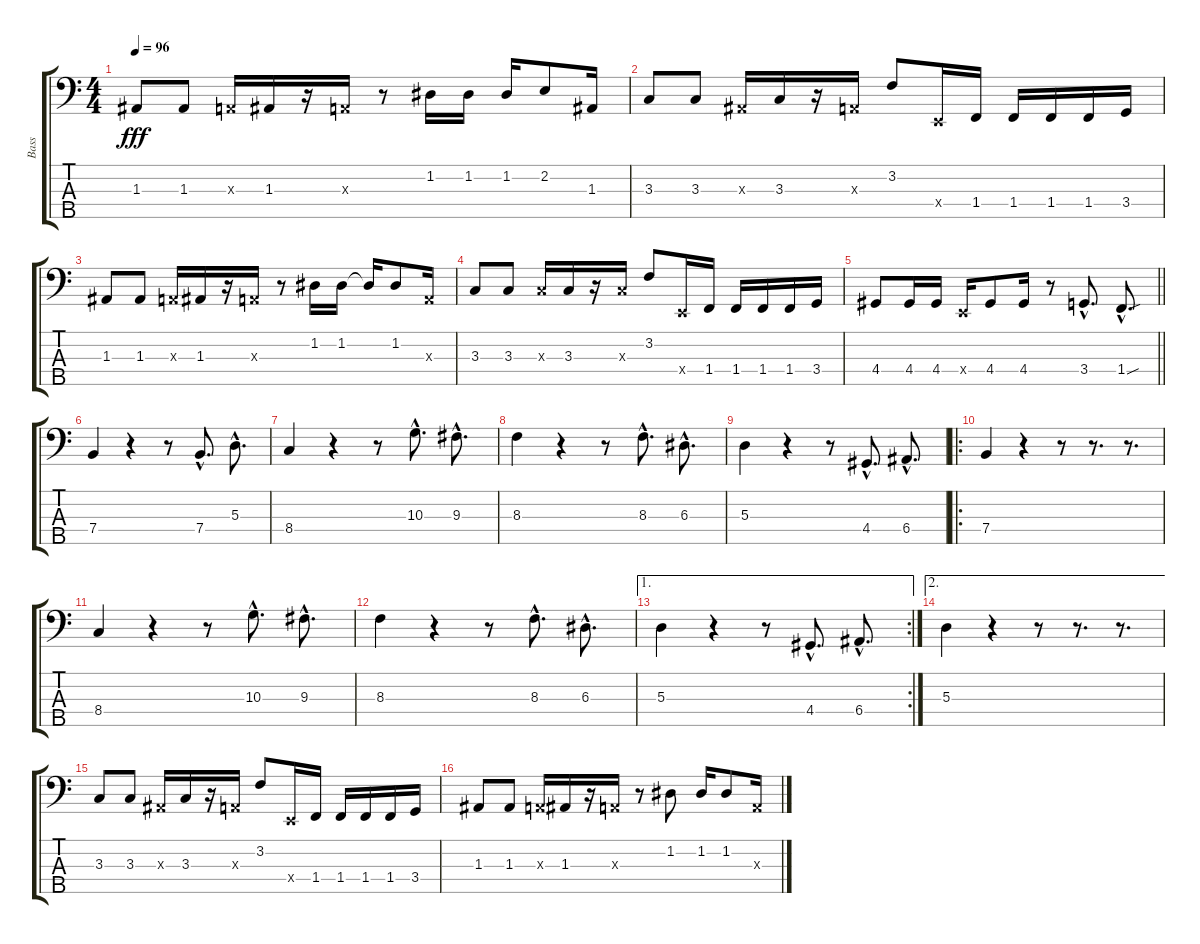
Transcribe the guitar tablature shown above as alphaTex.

\track ("Bass" "Bass") {instrument electricbasspick}
\staff {score tabs}
\tuning (G2 D2 A1 E1 B0) {hide}
\ts (4 4)
\tempo 96
\clef f4
\ks c
1.3.8{dy fff} 1.3.8 0.3{x}.16 1.3.16 r.16 0.3{x}.16 r.8 1.2.16 1.2.16 1.2.16 2.2.8 1.3.16 |
3.3.8 3.3.8 1.3{x}.16 3.3.16 r.16 0.3{x}.16 3.2.8 0.4{x}.16 1.4.16 1.4.16 1.4.16 1.4.16 3.4.16 |
1.3.8 1.3.8 0.3{x}.16 1.3.16 r.16 0.3{x}.16 r.8 1.2.16 1.2.16 1.2{t}.16 1.2.8 0.3{x}.16 |
3.3.8 3.3.8 3.3{x}.16 3.3.16 r.16 3.3{x}.16 3.2.8 0.4{x}.16 1.4.16 1.4.16 1.4.16 1.4.16 3.4.16 |
\barLineRight lightlight
4.4.8 4.4.16 4.4.16 0.4{x}.16 4.4.8 4.4.16 r.8 3.4{hac}.8{d} 1.4{sou hac}.8{d} |
7.4.4 r.4 r.8 7.4{hac}.8{d} 5.3{hac}.8{d} |
8.4.4 r.4 r.8 10.3{hac}.8{d} 9.3{hac}.8{d} |
8.3.4 r.4 r.8 8.3{hac}.8{d} 6.3{hac}.8{d} |
5.3.4 r.4 r.8 4.4{hac}.8{d} 6.4{hac}.8{d} |
\ro
7.4.4 r.4 r.8 r.8{d} r.8{d} |
8.4.4 r.4 r.8 10.3{hac}.8{d} 9.3{hac}.8{d} |
8.3.4 r.4 r.8 8.3{hac}.8{d} 6.3{hac}.8{d} |
\ae 1
\rc 2
5.3.4 r.4 r.8 4.4{hac}.8{d} 6.4{hac}.8{d} |
\ae 2
5.3.4 r.4 r.8 r.8{d} r.8{d} |
3.3.8 3.3.8 1.3{x}.16 3.3.16 r.16 0.3{x}.16 3.2.8 0.4{x}.16 1.4.16 1.4.16 1.4.16 1.4.16 3.4.16 |
1.3.8 1.3.8 0.3{x}.16 1.3.16 r.16 0.3{x}.16 r.8 1.2.8 1.2.16 1.2.8 0.3{x}.16
